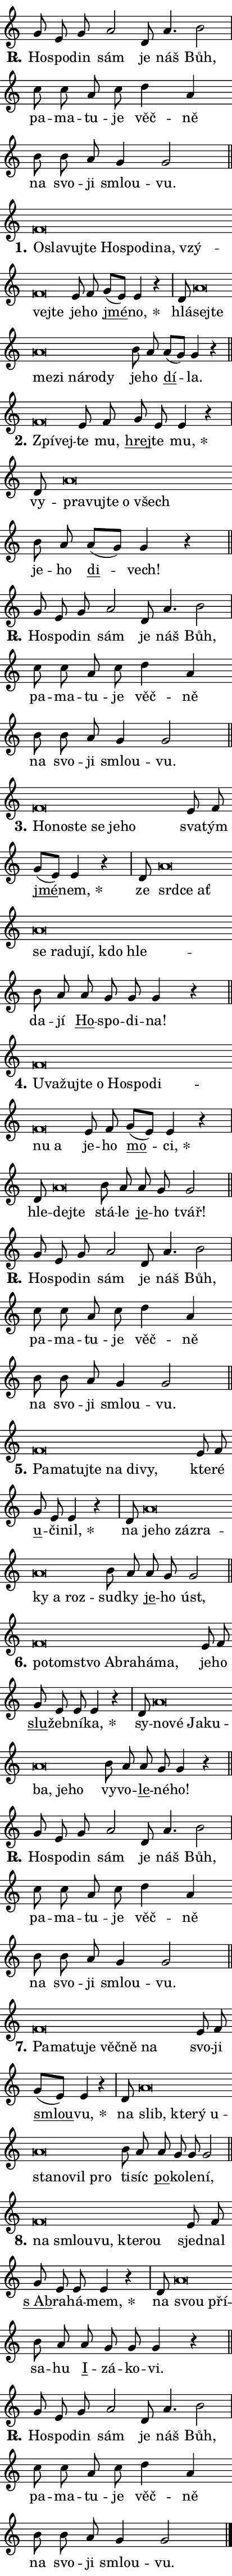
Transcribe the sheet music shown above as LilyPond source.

\version "2.24.0"
\header { tagline = "" }
\paper {
  indent = 0\cm
  top-margin = 0\cm
  right-margin = 0\cm
  bottom-margin = 0\cm
  left-margin = 0\cm
  paper-width = 7\cm
  page-breaking = #ly:one-page-breaking
  system-system-spacing.basic-distance = #11
  score-system-spacing.basic-distance = #11
  ragged-last = ##f
}


%% Author: Thomas Morley
%% https://lists.gnu.org/archive/html/lilypond-user/2020-05/msg00002.html
#(define (line-position grob)
"Returns position of @var[grob} in current system:
   @code{'start}, if at first time-step
   @code{'end}, if at last time-step
   @code{'middle} otherwise
"
  (let* ((col (ly:item-get-column grob))
         (ln (ly:grob-object col 'left-neighbor))
         (rn (ly:grob-object col 'right-neighbor))
         (col-to-check-left (if (ly:grob? ln) ln col))
         (col-to-check-right (if (ly:grob? rn) rn col))
         (break-dir-left
           (and
             (ly:grob-property col-to-check-left 'non-musical #f)
             (ly:item-break-dir col-to-check-left)))
         (break-dir-right
           (and
             (ly:grob-property col-to-check-right 'non-musical #f)
             (ly:item-break-dir col-to-check-right))))
        (cond ((eqv? 1 break-dir-left) 'start)
              ((eqv? -1 break-dir-right) 'end)
              (else 'middle))))

#(define (tranparent-at-line-position vctor)
  (lambda (grob)
  "Relying on @code{line-position} select the relevant enry from @var{vctor}.
Used to determine transparency,"
    (case (line-position grob)
      ((end) (not (vector-ref vctor 0)))
      ((middle) (not (vector-ref vctor 1)))
      ((start) (not (vector-ref vctor 2))))))

noteHeadBreakVisibility =
#(define-music-function (break-visibility)(vector?)
"Makes @code{NoteHead}s transparent relying on @var{break-visibility}"
#{
  \override NoteHead.transparent =
    #(tranparent-at-line-position break-visibility)
#})

#(define delete-ledgers-for-transparent-note-heads
  (lambda (grob)
    "Reads whether a @code{NoteHead} is transparent.
If so this @code{NoteHead} is removed from @code{'note-heads} from
@var{grob}, which is supposed to be @code{LedgerLineSpanner}.
As a result ledgers are not printed for this @code{NoteHead}"
    (let* ((nhds-array (ly:grob-object grob 'note-heads))
           (nhds-list
             (if (ly:grob-array? nhds-array)
                 (ly:grob-array->list nhds-array)
                 '()))
           ;; Relies on the transparent-property being done before
           ;; Staff.LedgerLineSpanner.after-line-breaking is executed.
           ;; This is fragile ...
           (to-keep
             (remove
               (lambda (nhd)
                 (ly:grob-property nhd 'transparent #f))
               nhds-list)))
      ;; TODO find a better method to iterate over grob-arrays, similiar
      ;; to filter/remove etc for lists
      ;; For now rebuilt from scratch
      (set! (ly:grob-object grob 'note-heads)  '())
      (for-each
        (lambda (nhd)
          (ly:pointer-group-interface::add-grob grob 'note-heads nhd))
        to-keep))))

hideNotes = {
  \noteHeadBreakVisibility #begin-of-line-visible
}
unHideNotes = {
  \noteHeadBreakVisibility #all-visible
}

% work-around for resetting accidentals
% https://lilypond.org/doc/v2.23/Documentation/notation/displaying-rhythms#unmetered-music
cadenzaMeasure = {
  \cadenzaOff
  \partial 1024 s1024
  \cadenzaOn
}

#(define-markup-command (accent layout props text) (markup?)
  "Underline accented syllable"
  (interpret-markup layout props
    #{\markup \override #'(offset . 4.3) \underline { #text }#}))

responsum = \markup \concat {
  "R" \hspace #-1.05 \path #0.1 #'((moveto 0 0.07) (lineto 0.9 0.8)) \hspace #0.05 "."
}

\layout {
    \context {
        \Staff
        \remove "Time_signature_engraver"
        \override LedgerLineSpanner.after-line-breaking = #delete-ledgers-for-transparent-note-heads
    }
    \context {
        \Voice {
            \override NoteHead.output-attributes = #'((class . "notehead"))
            \override Hairpin.height = #0.55
        }
    }
    \context {
        \Lyrics {
            \override StanzaNumber.output-attributes = #'((class . "stanzanumber"))
            \override LyricSpace.minimum-distance = #0.9
            \override LyricText.font-name = #"TeX Gyre Schola"
            \override LyricText.font-size = 1
            \override StanzaNumber.font-name = #"TeX Gyre Schola Bold"
            \override StanzaNumber.font-size = 1
        }
    }
}

% magnetic-lyrics.ily
%
%   written by
%     Jean Abou Samra <jean@abou-samra.fr>
%     Werner Lemberg <wl@gnu.org>
%
%   adapted by
%     Jiri Hon <jiri.hon@gmail.com>
%
% Version 2022-Apr-15

% https://www.mail-archive.com/lilypond-user@gnu.org/msg149350.html

#(define (Left_hyphen_pointer_engraver context)
   "Collect syllable-hyphen-syllable occurrences in lyrics and store
them in properties.  This engraver only looks to the left.  For
example, if the lyrics input is @code{foo -- bar}, it does the
following.

@itemize @bullet
@item
Set the @code{text} property of the @code{LyricHyphen} grob between
@q{foo} and @q{bar} to @code{foo}.

@item
Set the @code{left-hyphen} property of the @code{LyricText} grob with
text @q{foo} to the @code{LyricHyphen} grob between @q{foo} and
@q{bar}.
@end itemize

Use this auxiliary engraver in combination with the
@code{lyric-@/text::@/apply-@/magnetic-@/offset!} hook."
   (let ((hyphen #f)
         (text #f))
     (make-engraver
      (acknowledgers
       ((lyric-syllable-interface engraver grob source-engraver)
        (set! text grob)))
      (end-acknowledgers
       ((lyric-hyphen-interface engraver grob source-engraver)
        ;(when (not (grob::has-interface grob 'lyric-space-interface))
          (set! hyphen grob)));)
      ((stop-translation-timestep engraver)
       (when (and text hyphen)
         (ly:grob-set-object! text 'left-hyphen hyphen))
       (set! text #f)
       (set! hyphen #f)))))

#(define (lyric-text::apply-magnetic-offset! grob)
   "If the space between two syllables is less than the value in
property @code{LyricText@/.details@/.squash-threshold}, move the right
syllable to the left so that it gets concatenated with the left
syllable.

Use this function as a hook for
@code{LyricText@/.after-@/line-@/breaking} if the
@code{Left_@/hyphen_@/pointer_@/engraver} is active."
   (let ((hyphen (ly:grob-object grob 'left-hyphen #f)))
     (when hyphen
       (let ((left-text (ly:spanner-bound hyphen LEFT)))
         (when (grob::has-interface left-text 'lyric-syllable-interface)
           (let* ((common (ly:grob-common-refpoint grob left-text X))
                  (this-x-ext (ly:grob-extent grob common X))
                  (left-x-ext
                   (begin
                     ;; Trigger magnetism for left-text.
                     (ly:grob-property left-text 'after-line-breaking)
                     (ly:grob-extent left-text common X)))
                  ;; `delta` is the gap width between two syllables.
                  (delta (- (interval-start this-x-ext)
                            (interval-end left-x-ext)))
                  (details (ly:grob-property grob 'details))
                  (threshold (assoc-get 'squash-threshold details 0.2)))
             (when (< delta threshold)
               (let* (;; We have to manipulate the input text so that
                      ;; ligatures crossing syllable boundaries are not
                      ;; disabled.  For languages based on the Latin
                      ;; script this is essentially a beautification.
                      ;; However, for non-Western scripts it can be a
                      ;; necessity.
                      (lt (ly:grob-property left-text 'text))
                      (rt (ly:grob-property grob 'text))
                      (is-space (grob::has-interface hyphen 'lyric-space-interface))
                      (space (if is-space " " ""))
                      (space-markup (grob-interpret-markup grob " "))
                      (space-size (interval-length (ly:stencil-extent space-markup X)))
                      (extra-delta (if is-space space-size 0))
                      ;; Append new syllable.
                      (ltrt-space (if (and (string? lt) (string? rt))
                                (string-append lt space rt)
                                (make-concat-markup (list lt space rt))))
                      ;; Right-align `ltrt` to the right side.
                      (ltrt-space-markup (grob-interpret-markup
                               grob
                               (make-translate-markup
                                (cons (interval-length this-x-ext) 0)
                                (make-right-align-markup ltrt-space)))))
                 (begin
                   ;; Don't print `left-text`.
                   (ly:grob-set-property! left-text 'stencil #f)
                   ;; Set text and stencil (which holds all collected
                   ;; syllables so far) and shift it to the left.
                   (ly:grob-set-property! grob 'text ltrt-space)
                   (ly:grob-set-property! grob 'stencil ltrt-space-markup)
                   (ly:grob-translate-axis! grob (- (- delta extra-delta)) X))))))))))


#(define (lyric-hyphen::displace-bounds-first grob)
   ;; Make very sure this callback isn't triggered too early.
   (let ((left (ly:spanner-bound grob LEFT))
         (right (ly:spanner-bound grob RIGHT)))
     (ly:grob-property left 'after-line-breaking)
     (ly:grob-property right 'after-line-breaking)
     (ly:lyric-hyphen::print grob)))

squashThreshold = #0.4

\layout {
  \context {
    \Lyrics
    \consists #Left_hyphen_pointer_engraver
    \override LyricText.after-line-breaking =
      #lyric-text::apply-magnetic-offset!
    \override LyricHyphen.stencil = #lyric-hyphen::displace-bounds-first
    \override LyricText.details.squash-threshold = \squashThreshold
    \override LyricHyphen.minimum-distance = 0
    \override LyricHyphen.minimum-length = \squashThreshold
  }
}

squash = \override LyricText.details.squash-threshold = 9999
unSquash = \override LyricText.details.squash-threshold = \squashThreshold

left = \override LyricText.self-alignment-X = #LEFT
unLeft = \revert LyricText.self-alignment-X

starOffset = #(lambda (grob) 
                (let ((x_offset (ly:self-alignment-interface::aligned-on-x-parent grob)))
                  (if (= x_offset 0) 0 (+ x_offset 1.2))))

star = #(define-music-function (syllable)(string?)
"Append star separator at the end of a syllable"
#{
  \once \override LyricText.X-offset = #starOffset
  \lyricmode { \markup {
    #syllable
    \override #'((font-name . "TeX Gyre Schola Bold")) \hspace #0.2 \lower #0.65 \larger "*"
  } }
#})

starAccent = #(define-music-function (syllable)(string?)
"Append star separator at the end of a syllable and make accent"
#{
  \once \override LyricText.X-offset = #starOffset
  \lyricmode { \markup {
    \accent #syllable
    \override #'((font-name . "TeX Gyre Schola Bold")) \hspace #0.2 \lower #0.65 \larger "*"
  } }
#})

breath = #(define-music-function (syllable)(string?)
"Append breathing indicator at the end of a syllable"
#{
  \lyricmode { \markup { #syllable "+" } }
#})

optionalBreath = #(define-music-function (syllable)(string?)
"Append optional breathing indicator at the end of a syllable"
#{
  \lyricmode { \markup { #syllable "(+)" } }
#})


\score {
    <<
        \new Voice = "melody" { \cadenzaOn \key c \major \relative { g'8 e g a2 d,8 a'4. b2 \cadenzaMeasure \bar "|" c8 c a c \bar "" d4 a \bar "" b8 b a g4 g2 \cadenzaMeasure \bar "||" \break } }
        \new Lyrics \lyricsto "melody" { \lyricmode { \set stanza = \responsum
Ho -- spo -- din sám je náš Bůh, pa -- ma -- tu -- je věč -- ně na svo -- ji smlou -- vu. } }
    >>
    \layout {}
}

\score {
    <<
        \new Voice = "melody" { \cadenzaOn \key c \major \relative { f'\breve*1/16 \hideNotes \breve*1/16 \bar "" \breve*1/16 \bar "" \breve*1/16 \bar "" \breve*1/16 \bar "" \breve*1/16 \bar "" \breve*1/16 \bar "" \breve*1/16 \bar "" \breve*1/16 \bar "" \breve*1/16 \breve*1/16 \bar "" \unHideNotes e8 f \bar "" g[( e)] e4 r \cadenzaMeasure \bar "|" d8 a'\breve*1/16 \hideNotes \breve*1/16 \bar "" \breve*1/16 \bar "" \breve*1/16 \bar "" \breve*1/16 \bar "" \breve*1/16 \breve*1/16 \bar "" \unHideNotes b8 a \bar "" a[( g)] g4 r \cadenzaMeasure \bar "||" \break } }
        \new Lyrics \lyricsto "melody" { \lyricmode { \set stanza = "1."
\left O -- \squash sla -- vuj -- te Ho -- spo -- di -- na, vzý -- vej -- te \unLeft \unSquash je -- ho \markup \accent jmé -- \star no, hlá -- \left sej -- \squash te me -- zi ná -- ro -- dy \unLeft \unSquash je -- ho \markup \accent dí -- la. } }
    >>
    \layout {}
}

\score {
    <<
        \new Voice = "melody" { \cadenzaOn \key c \major \relative { f'\breve*1/16 \hideNotes \breve*1/16 \bar "" \unHideNotes e8 f \bar "" g e e4 r \cadenzaMeasure \bar "|" d8 a'\breve*1/16 \hideNotes \breve*1/16 \bar "" \breve*1/16 \bar "" \breve*1/16 \breve*1/16 \bar "" \unHideNotes b8 a \bar "" a[( g)] g4 r \cadenzaMeasure \bar "||" \break } }
        \new Lyrics \lyricsto "melody" { \lyricmode { \set stanza = "2."
\left Zpí -- \squash vej -- \unLeft \unSquash te mu, \markup \accent hrej -- te \star mu, vy -- \left pra -- \squash vuj -- te o všech \unLeft \unSquash je -- ho \markup \accent di -- vech! } }
    >>
    \layout {}
}

\score {
    <<
        \new Voice = "melody" { \cadenzaOn \key c \major \relative { g'8 e g a2 d,8 a'4. b2 \cadenzaMeasure \bar "|" c8 c a c \bar "" d4 a \bar "" b8 b a g4 g2 \cadenzaMeasure \bar "||" \break } }
        \new Lyrics \lyricsto "melody" { \lyricmode { \set stanza = \responsum
Ho -- spo -- din sám je náš Bůh, pa -- ma -- tu -- je věč -- ně na svo -- ji smlou -- vu. } }
    >>
    \layout {}
}

\score {
    <<
        \new Voice = "melody" { \cadenzaOn \key c \major \relative { f'\breve*1/16 \hideNotes \breve*1/16 \bar "" \breve*1/16 \bar "" \breve*1/16 \bar "" \breve*1/16 \breve*1/16 \bar "" \unHideNotes e8 f \bar "" g[( e)] e4 r \cadenzaMeasure \bar "|" d8 a'\breve*1/16 \hideNotes \breve*1/16 \bar "" \breve*1/16 \bar "" \breve*1/16 \bar "" \breve*1/16 \bar "" \breve*1/16 \bar "" \breve*1/16 \bar "" \breve*1/16 \breve*1/16 \bar "" \unHideNotes b8 a \bar "" a g g g4 r \cadenzaMeasure \bar "||" \break } }
        \new Lyrics \lyricsto "melody" { \lyricmode { \set stanza = "3."
\left Ho -- \squash no -- ste se je -- ho \unLeft \unSquash sva -- tým \markup \accent jmé -- \star nem, ze \left srd -- \squash ce ať se ra -- du -- jí, kdo hle -- \unLeft \unSquash da -- jí \markup \accent Ho -- spo -- di -- na! } }
    >>
    \layout {}
}

\score {
    <<
        \new Voice = "melody" { \cadenzaOn \key c \major \relative { f'\breve*1/16 \hideNotes \breve*1/16 \bar "" \breve*1/16 \bar "" \breve*1/16 \bar "" \breve*1/16 \bar "" \breve*1/16 \bar "" \breve*1/16 \bar "" \breve*1/16 \bar "" \breve*1/16 \breve*1/16 \bar "" \unHideNotes e8 f \bar "" g[( e)] e4 r \cadenzaMeasure \bar "|" d8 a'\breve*1/16 \hideNotes \breve*1/16 \bar "" \unHideNotes b8 a \bar "" a g g2 \cadenzaMeasure \bar "||" \break } }
        \new Lyrics \lyricsto "melody" { \lyricmode { \set stanza = "4."
\left U -- \squash va -- žuj -- te o Ho -- spo -- di -- nu a \unLeft \unSquash je -- ho \markup \accent mo -- \star ci, hle -- \left dej -- \squash te \unLeft \unSquash stá -- le \markup \accent je -- ho tvář! } }
    >>
    \layout {}
}

\score {
    <<
        \new Voice = "melody" { \cadenzaOn \key c \major \relative { g'8 e g a2 d,8 a'4. b2 \cadenzaMeasure \bar "|" c8 c a c \bar "" d4 a \bar "" b8 b a g4 g2 \cadenzaMeasure \bar "||" \break } }
        \new Lyrics \lyricsto "melody" { \lyricmode { \set stanza = \responsum
Ho -- spo -- din sám je náš Bůh, pa -- ma -- tu -- je věč -- ně na svo -- ji smlou -- vu. } }
    >>
    \layout {}
}

\score {
    <<
        \new Voice = "melody" { \cadenzaOn \key c \major \relative { f'\breve*1/16 \hideNotes \breve*1/16 \bar "" \breve*1/16 \bar "" \breve*1/16 \bar "" \breve*1/16 \bar "" \breve*1/16 \breve*1/16 \bar "" \unHideNotes e8 f \bar "" g e e4 r \cadenzaMeasure \bar "|" d8 a'\breve*1/16 \hideNotes \breve*1/16 \bar "" \breve*1/16 \bar "" \breve*1/16 \bar "" \breve*1/16 \bar "" \breve*1/16 \breve*1/16 \bar "" \unHideNotes b8 a \bar "" a g g2 \cadenzaMeasure \bar "||" \break } }
        \new Lyrics \lyricsto "melody" { \lyricmode { \set stanza = "5."
\left Pa -- \squash ma -- tuj -- te na di -- vy, \unLeft \unSquash kte -- ré \markup \accent u -- či -- \star nil, na \left je -- \squash ho zá -- zra -- ky a roz -- \unLeft \unSquash sud -- ky \markup \accent je -- ho úst, } }
    >>
    \layout {}
}

\score {
    <<
        \new Voice = "melody" { \cadenzaOn \key c \major \relative { f'\breve*1/16 \hideNotes \breve*1/16 \bar "" \breve*1/16 \bar "" \breve*1/16 \bar "" \breve*1/16 \bar "" \breve*1/16 \breve*1/16 \bar "" \unHideNotes e8 f \bar "" g e e e4 r \cadenzaMeasure \bar "|" d8 a'\breve*1/16 \hideNotes \breve*1/16 \bar "" \breve*1/16 \bar "" \breve*1/16 \bar "" \breve*1/16 \bar "" \breve*1/16 \breve*1/16 \bar "" \unHideNotes b8 a \bar "" a g g4 r \cadenzaMeasure \bar "||" \break } }
        \new Lyrics \lyricsto "melody" { \lyricmode { \set stanza = "6."
\left po -- \squash tom -- stvo Ab -- ra -- há -- ma, \unLeft \unSquash je -- ho \markup \accent slu -- žeb -- ní -- \star ka, sy -- \left no -- \squash vé Ja -- ku -- ba, je -- ho \unLeft \unSquash vy -- vo -- \markup \accent le -- né -- ho! } }
    >>
    \layout {}
}

\score {
    <<
        \new Voice = "melody" { \cadenzaOn \key c \major \relative { g'8 e g a2 d,8 a'4. b2 \cadenzaMeasure \bar "|" c8 c a c \bar "" d4 a \bar "" b8 b a g4 g2 \cadenzaMeasure \bar "||" \break } }
        \new Lyrics \lyricsto "melody" { \lyricmode { \set stanza = \responsum
Ho -- spo -- din sám je náš Bůh, pa -- ma -- tu -- je věč -- ně na svo -- ji smlou -- vu. } }
    >>
    \layout {}
}

\score {
    <<
        \new Voice = "melody" { \cadenzaOn \key c \major \relative { f'\breve*1/16 \hideNotes \breve*1/16 \bar "" \breve*1/16 \bar "" \breve*1/16 \bar "" \breve*1/16 \bar "" \breve*1/16 \breve*1/16 \bar "" \unHideNotes e8 f \bar "" g[( e)] e4 r \cadenzaMeasure \bar "|" d8 a'\breve*1/16 \hideNotes \breve*1/16 \bar "" \breve*1/16 \bar "" \breve*1/16 \bar "" \breve*1/16 \bar "" \breve*1/16 \bar "" \breve*1/16 \breve*1/16 \bar "" \unHideNotes b8 a \bar "" a g g g2 \cadenzaMeasure \bar "||" \break } }
        \new Lyrics \lyricsto "melody" { \lyricmode { \set stanza = "7."
\left Pa -- \squash ma -- tu -- je věč -- ně na \unLeft \unSquash svo -- ji \markup \accent smlou -- \star vu, na \left slib, \squash kte -- rý u -- sta -- no -- vil pro \unLeft \unSquash ti -- síc \markup \accent po -- ko -- le -- ní, } }
    >>
    \layout {}
}

\score {
    <<
        \new Voice = "melody" { \cadenzaOn \key c \major \relative { f'\breve*1/16 \hideNotes \breve*1/16 \bar "" \breve*1/16 \bar "" \breve*1/16 \breve*1/16 \bar "" \unHideNotes e8 f \bar "" g e e e4 r \cadenzaMeasure \bar "|" d8 a'\breve*1/16 \hideNotes \breve*1/16 \bar "" \unHideNotes b8 a \bar "" a g g g4 r \cadenzaMeasure \bar "||" \break } }
        \new Lyrics \lyricsto "melody" { \lyricmode { \set stanza = "8."
\left na \squash smlou -- vu, kte -- rou \unLeft \unSquash sjed -- nal \markup \accent "s Ab" -- ra -- há -- \star mem, na \left svou \squash pří -- \unLeft \unSquash sa -- hu \markup \accent I -- zá -- ko -- vi. } }
    >>
    \layout {}
}

\score {
    <<
        \new Voice = "melody" { \cadenzaOn \key c \major \relative { g'8 e g a2 d,8 a'4. b2 \cadenzaMeasure \bar "|" c8 c a c \bar "" d4 a \bar "" b8 b a g4 g2 \cadenzaMeasure \bar "||" \break } \bar "|." }
        \new Lyrics \lyricsto "melody" { \lyricmode { \set stanza = \responsum
Ho -- spo -- din sám je náš Bůh, pa -- ma -- tu -- je věč -- ně na svo -- ji smlou -- vu. } }
    >>
    \layout {}
}
